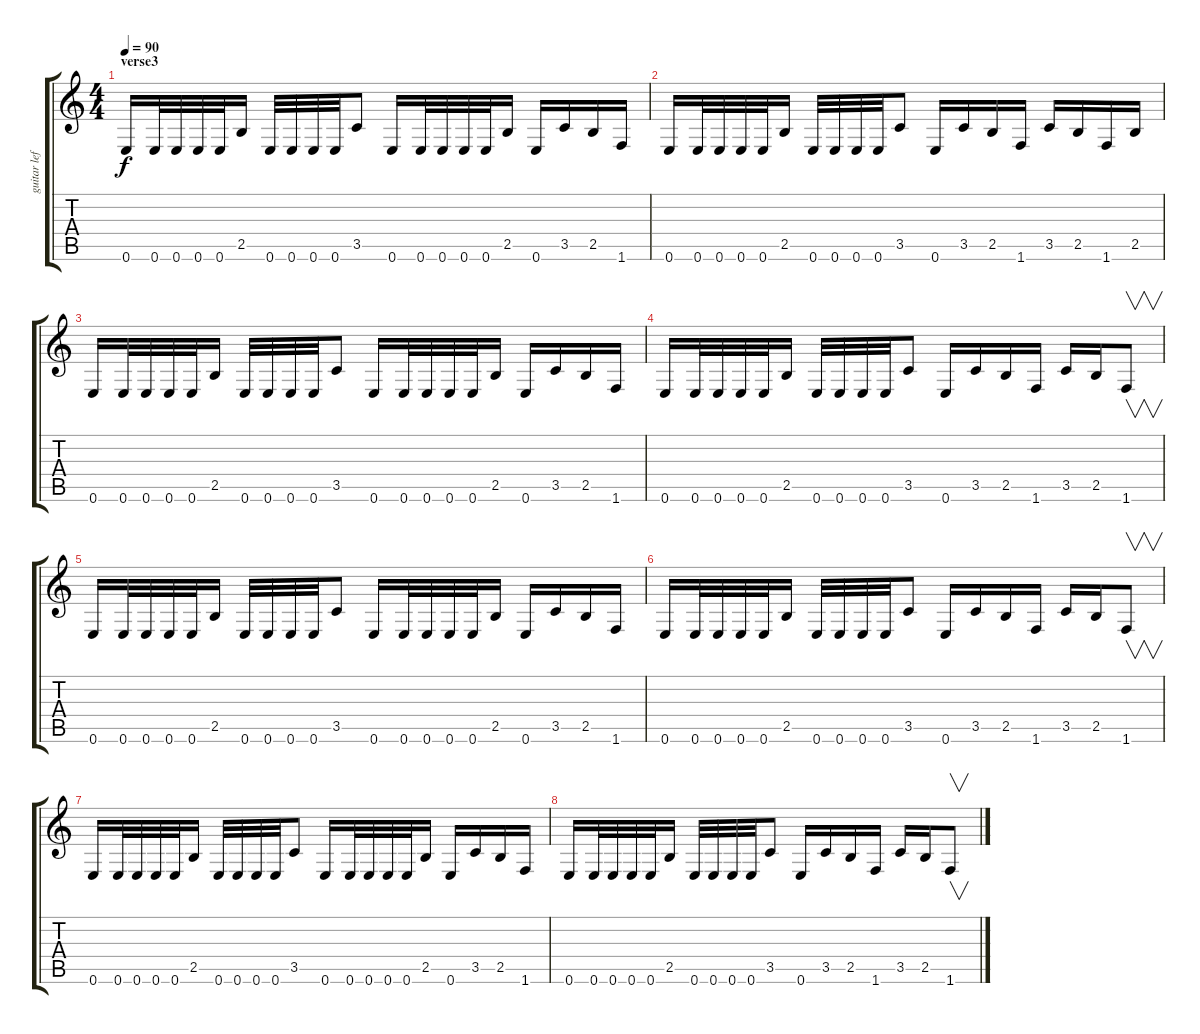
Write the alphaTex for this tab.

\track ("guitar left" "guitar lef") {instrument distortionguitar}
\staff {score tabs}
\tuning (E4 B3 G3 D3 A2 E2) {hide}
\ts (4 4)
\section ("" "verse3")
\tempo 90
\clef g2
\ks c
0.6.16{dy f} 0.6.32 0.6.32 0.6.32 0.6.32 2.5.16 0.6.32 0.6.32 0.6.32 0.6.32 3.5.8 0.6.16 0.6.32 0.6.32 0.6.32 0.6.32 2.5.16 0.6.16 3.5.16 2.5.16 1.6.16 |
0.6.16 0.6.32 0.6.32 0.6.32 0.6.32 2.5.16 0.6.32 0.6.32 0.6.32 0.6.32 3.5.8 0.6.16 3.5.16 2.5.16 1.6.16 3.5.16 2.5.16 1.6.16 2.5.16 |
0.6.16 0.6.32 0.6.32 0.6.32 0.6.32 2.5.16 0.6.32 0.6.32 0.6.32 0.6.32 3.5.8 0.6.16 0.6.32 0.6.32 0.6.32 0.6.32 2.5.16 0.6.16 3.5.16 2.5.16 1.6.16 |
0.6.16 0.6.32 0.6.32 0.6.32 0.6.32 2.5.16 0.6.32 0.6.32 0.6.32 0.6.32 3.5.8 0.6.16 3.5.16 2.5.16 1.6.16 3.5.16 2.5.16 1.6.8{v} |
0.6.16 0.6.32 0.6.32 0.6.32 0.6.32 2.5.16 0.6.32 0.6.32 0.6.32 0.6.32 3.5.8 0.6.16 0.6.32 0.6.32 0.6.32 0.6.32 2.5.16 0.6.16 3.5.16 2.5.16 1.6.16 |
0.6.16 0.6.32 0.6.32 0.6.32 0.6.32 2.5.16 0.6.32 0.6.32 0.6.32 0.6.32 3.5.8 0.6.16 3.5.16 2.5.16 1.6.16 3.5.16 2.5.16 1.6.8{v} |
0.6.16 0.6.32 0.6.32 0.6.32 0.6.32 2.5.16 0.6.32 0.6.32 0.6.32 0.6.32 3.5.8 0.6.16 0.6.32 0.6.32 0.6.32 0.6.32 2.5.16 0.6.16 3.5.16 2.5.16 1.6.16 |
0.6.16 0.6.32 0.6.32 0.6.32 0.6.32 2.5.16 0.6.32 0.6.32 0.6.32 0.6.32 3.5.8 0.6.16 3.5.16 2.5.16 1.6.16 3.5.16 2.5.16 1.6.8{v}
